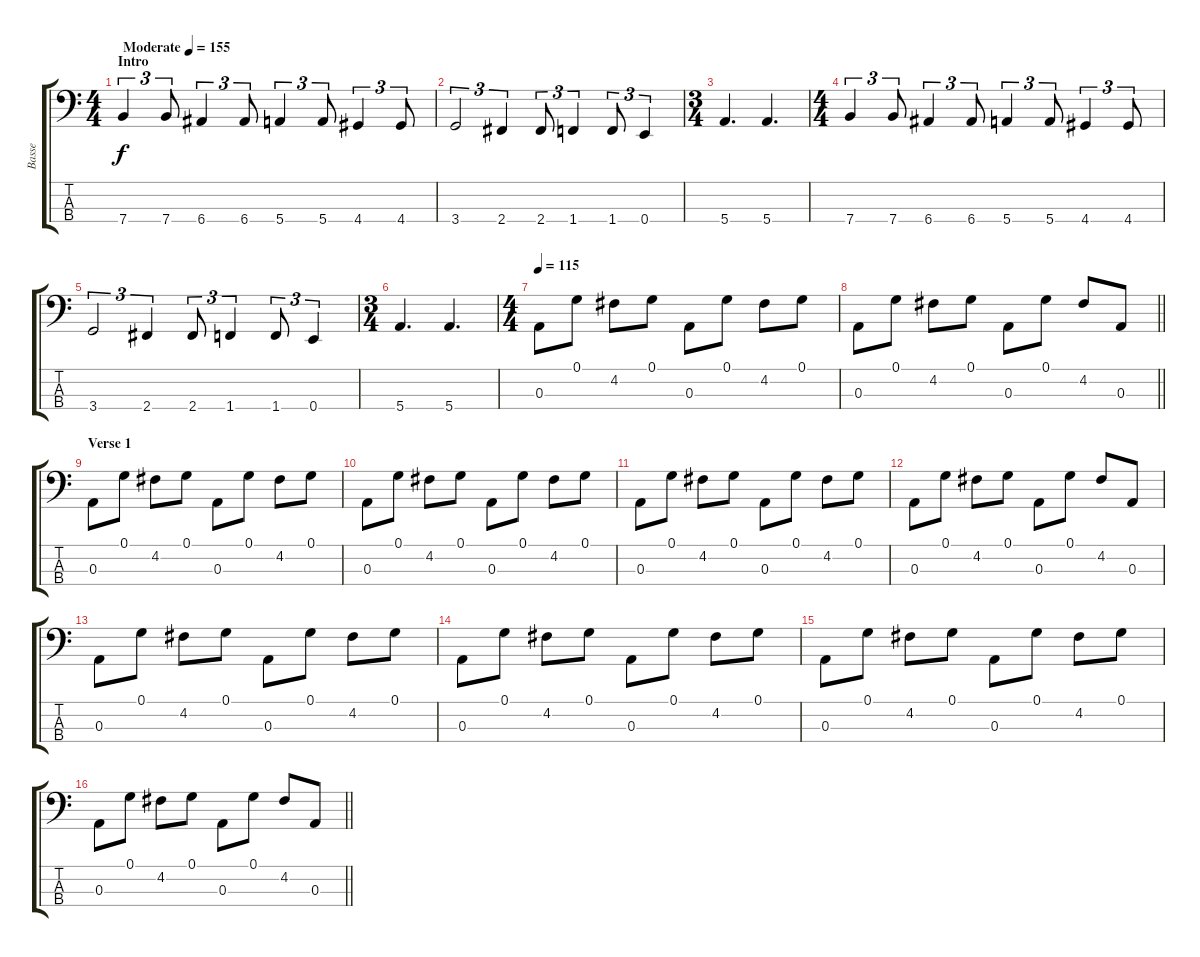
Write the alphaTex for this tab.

\track ("Basse" "Basse") {instrument electricbassfinger}
\staff {score tabs}
\tuning (G2 D2 A1 E1) {hide}
\ts (4 4)
\section ("" "Intro")
\tempo (155 "Moderate")
\clef f4
\ks c
7.4.4{tu (3 2) dy f instrument electricbassfinger} 7.4.8{tu (3 2)} 6.4.4{tu (3 2)} 6.4.8{tu (3 2)} 5.4.4{tu (3 2)} 5.4.8{tu (3 2)} 4.4.4{tu (3 2)} 4.4.8{tu (3 2)} |
3.4.2{tu (3 2)} 2.4.4{tu (3 2)} 2.4.8{tu (3 2)} 1.4.4{tu (3 2)} 1.4.8{tu (3 2)} 0.4.4{tu (3 2)} |
\ts (3 4)
5.4.4{d} 5.4.4{d} |
\ts (4 4)
7.4.4{tu (3 2)} 7.4.8{tu (3 2)} 6.4.4{tu (3 2)} 6.4.8{tu (3 2)} 5.4.4{tu (3 2)} 5.4.8{tu (3 2)} 4.4.4{tu (3 2)} 4.4.8{tu (3 2)} |
3.4.2{tu (3 2)} 2.4.4{tu (3 2)} 2.4.8{tu (3 2)} 1.4.4{tu (3 2)} 1.4.8{tu (3 2)} 0.4.4{tu (3 2)} |
\ts (3 4)
5.4.4{d} 5.4.4{d} |
\ts (4 4)
\tempo 115
0.3.8 0.1.8 4.2.8 0.1.8 0.3.8 0.1.8 4.2.8 0.1.8 |
\barLineRight lightlight
0.3.8 0.1.8 4.2.8 0.1.8 0.3.8 0.1.8 4.2.8 0.3.8 |
\section ("" "Verse 1")
0.3.8 0.1.8 4.2.8 0.1.8 0.3.8 0.1.8 4.2.8 0.1.8 |
0.3.8 0.1.8 4.2.8 0.1.8 0.3.8 0.1.8 4.2.8 0.1.8 |
0.3.8 0.1.8 4.2.8 0.1.8 0.3.8 0.1.8 4.2.8 0.1.8 |
0.3.8 0.1.8 4.2.8 0.1.8 0.3.8 0.1.8 4.2.8 0.3.8 |
0.3.8 0.1.8 4.2.8 0.1.8 0.3.8 0.1.8 4.2.8 0.1.8 |
0.3.8 0.1.8 4.2.8 0.1.8 0.3.8 0.1.8 4.2.8 0.1.8 |
0.3.8 0.1.8 4.2.8 0.1.8 0.3.8 0.1.8 4.2.8 0.1.8 |
\barLineRight lightlight
0.3.8 0.1.8 4.2.8 0.1.8 0.3.8 0.1.8 4.2.8 0.3.8
